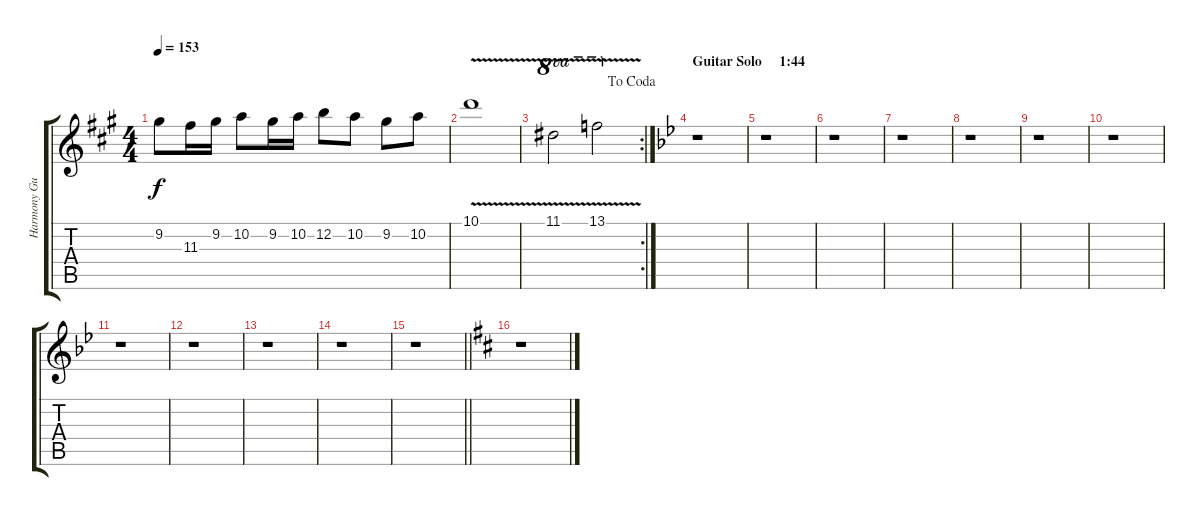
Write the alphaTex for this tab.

\track ("Harmony Guitar" "Harmony Gu") {instrument distortionguitar}
\staff {score tabs}
\tuning (E4 B3 G3 D3 A2 E2) {hide}
\ts (4 4)
\tempo 153
\clef g2
\ks a
9.2.8{dy f} 11.3.16 9.2.16 10.2.8 9.2.16 10.2.16 12.2.8 10.2.8 9.2.8 10.2.8 |
10.1{v}.1 |
\rc 2
\jump dacoda
11.1{v}.2{ot 8va} 13.1{v}.2{ot 8va} |
\section ("" "Guitar Solo     1:44")
\ks bb
r.1 |
r.1 |
r.1 |
r.1 |
r.1 |
r.1 |
r.1 |
r.1 |
r.1 |
r.1 |
r.1 |
\barLineRight lightlight
r.1 |
\ks d
r.1
